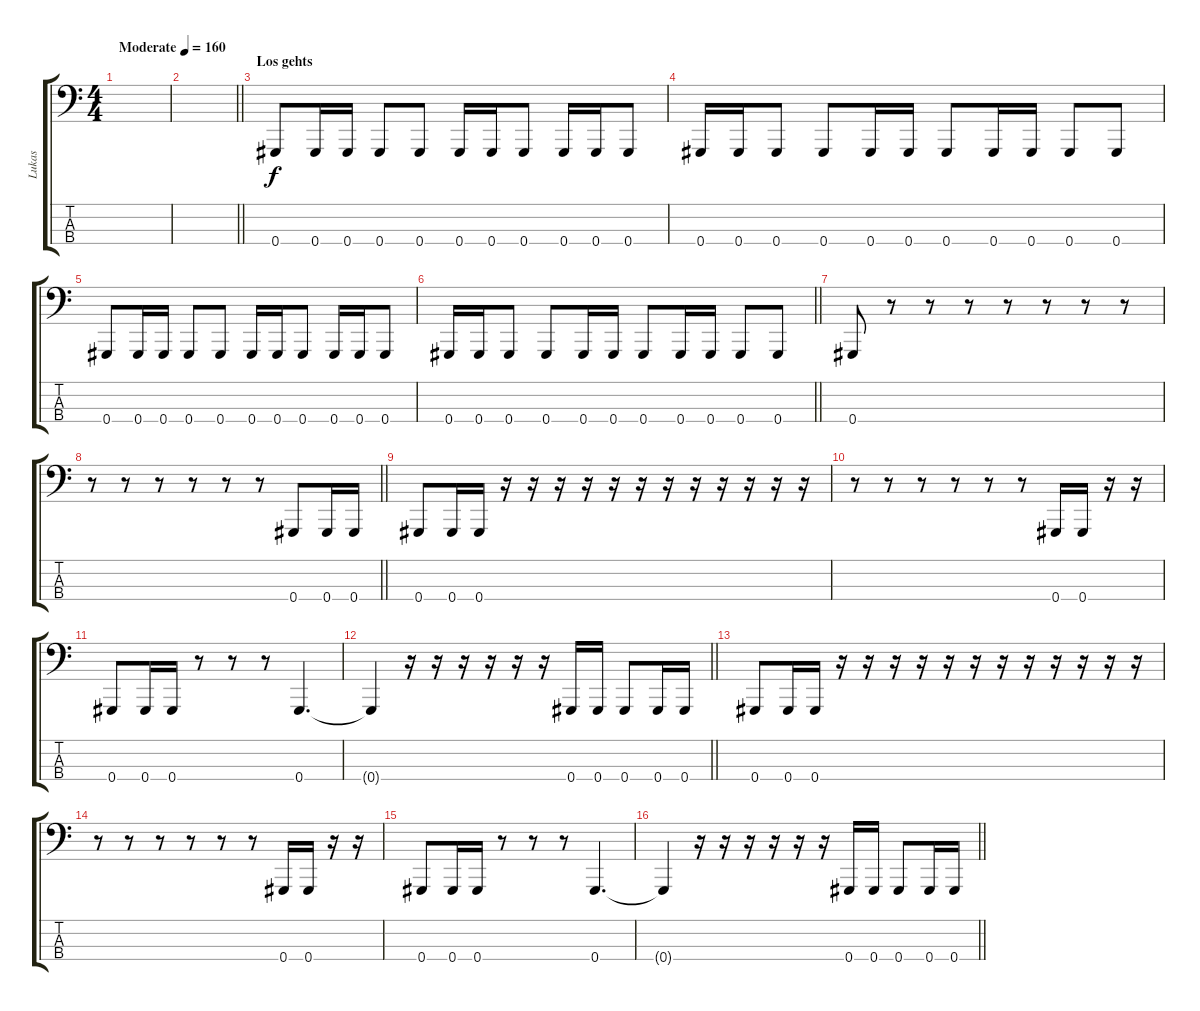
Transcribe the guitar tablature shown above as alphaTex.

\track ("Lukas" "Lukas") {instrument electricbasspick}
\staff {score tabs}
\tuning (E2 B1 Gb1 Ab0) {hide}
\ts (4 4)
\tempo (160 "Moderate")
\clef f4
\ks c
|
\barLineRight lightlight
|
\section ("" "Los gehts")
0.4.8 0.4.16 0.4.16 0.4.8 0.4.8 0.4.16 0.4.16 0.4.8 0.4.16 0.4.16 0.4.8 |
0.4.16 0.4.16 0.4.8 0.4.8 0.4.16 0.4.16 0.4.8 0.4.16 0.4.16 0.4.8 0.4.8 |
0.4.8 0.4.16 0.4.16 0.4.8 0.4.8 0.4.16 0.4.16 0.4.8 0.4.16 0.4.16 0.4.8 |
\barLineRight lightlight
0.4.16 0.4.16 0.4.8 0.4.8 0.4.16 0.4.16 0.4.8 0.4.16 0.4.16 0.4.8 0.4.8 |
0.4.8 r.8 r.8 r.8 r.8 r.8 r.8 r.8 |
\barLineRight lightlight
r.8 r.8 r.8 r.8 r.8 r.8 0.4.8 0.4.16 0.4.16 |
0.4.8 0.4.16 0.4.16 r.16 r.16 r.16 r.16 r.16 r.16 r.16 r.16 r.16 r.16 r.16 r.16 |
r.8 r.8 r.8 r.8 r.8 r.8 0.4.16 0.4.16 r.16 r.16 |
0.4.8 0.4.16 0.4.16 r.8 r.8 r.8 0.4.4{d} |
\barLineRight lightlight
0.4{t}.4 r.16 r.16 r.16 r.16 r.16 r.16 0.4.16 0.4.16 0.4.8 0.4.16 0.4.16 |
0.4.8 0.4.16 0.4.16 r.16 r.16 r.16 r.16 r.16 r.16 r.16 r.16 r.16 r.16 r.16 r.16 |
r.8 r.8 r.8 r.8 r.8 r.8 0.4.16 0.4.16 r.16 r.16 |
0.4.8 0.4.16 0.4.16 r.8 r.8 r.8 0.4.4{d} |
\barLineRight lightlight
0.4{t}.4 r.16 r.16 r.16 r.16 r.16 r.16 0.4.16 0.4.16 0.4.8 0.4.16 0.4.16
